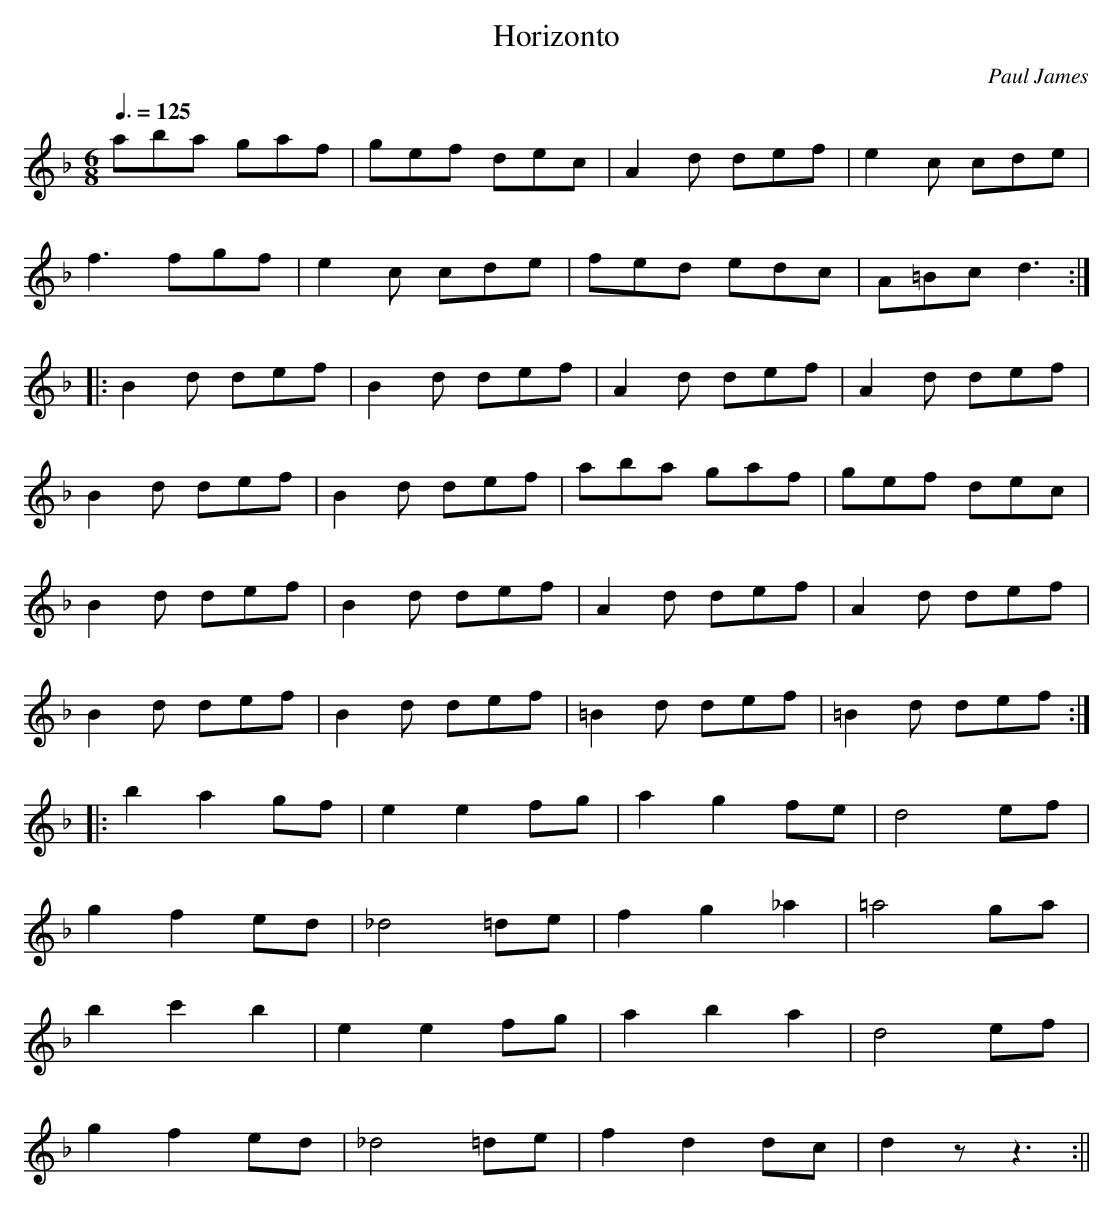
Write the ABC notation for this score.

X:1
T: Horizonto
M: 6/8
L: 1/8
Q: 3/8=125
V: 1
C: Paul James
K: Dm
<:vspace>
aba gaf|gef dec|A2d def|e2c cde|
f3 fgf|e2c cde|fed edc|A=Bc d3:|
<:vspace>
|:B2d def|B2d def|A2d def|A2d def|
B2d def|B2d def|aba gaf|gef dec|
B2d def|B2d def|A2d def|A2d def|
B2d def|B2d def|=B2d def|=B2d def:|
<:vspace>
|:b2a2gf|e2e2fg|a2g2fe|d4ef|
g2f2ed|_d4=de|f2g2_a2|=a4ga|
b2c'2b2|e2e2fg|a2b2a2|d4ef|
g2f2ed|_d4=de|f2d2dc|d2 z z3:||
